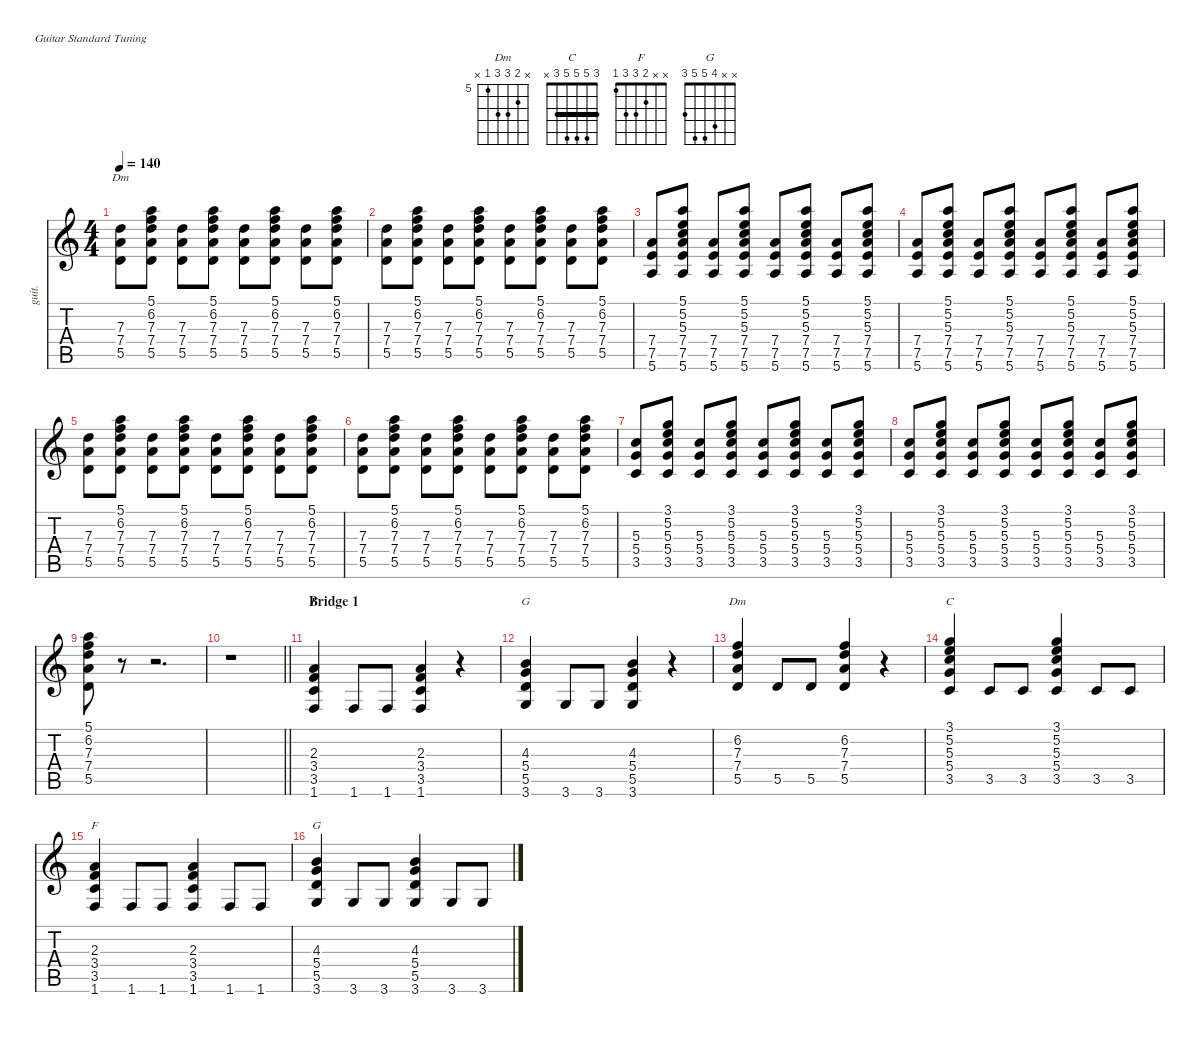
\defaultSystemsLayout 4
\hideDynamics
\bracketExtendMode nobrackets
\otherSystemsTrackNameOrientation horizontal
\track ("Guitar1-bu" "guit.") {instrument acousticguitarnylon}
\staff {score tabs}
\tuning (E4 B3 G3 D3 A2 E2)
\chord ("Dm" 5 6 7 7 5 x) {firstfret 5 showfingering false barre 5}
\chord ("C" 3 5 5 5 3 x) {showfingering false barre 3}
\chord ("F" x x 2 3 3 1) {showfingering false}
\chord ("G" x x 4 5 5 3) {showfingering false}
\chord ("Dm" x 6 7 7 5 x) {firstfret 5 showfingering false}
\ts (4 4)
\tempo 140
\clef g2
\ks aminor
(7.3 7.4 5.5).8{ch "Dm" dy f beam Down} (5.1 6.2 7.3 7.4 5.5).8{beam Down} (7.3 7.4 5.5).8{beam Down} (5.1 6.2 7.3 7.4 5.5).8{beam Down} (7.3 7.4 5.5).8{beam Down} (5.1 6.2 7.3 7.4 5.5).8{beam Down} (7.3 7.4 5.5).8{beam Down} (5.1 6.2 7.3 7.4 5.5).8{beam Down} |
(7.3 7.4 5.5).8{beam Down} (5.1 6.2 7.3 7.4 5.5).8{beam Down} (7.3 7.4 5.5).8{beam Down} (5.1 6.2 7.3 7.4 5.5).8{beam Down} (7.3 7.4 5.5).8{beam Down} (5.1 6.2 7.3 7.4 5.5).8{beam Down} (7.3 7.4 5.5).8{beam Down} (5.1 6.2 7.3 7.4 5.5).8{beam Down} |
(7.4 7.5 5.6).8{beam Up} (5.1 5.2 5.3 7.4 7.5 5.6).8{beam Up} (7.4 7.5 5.6).8{beam Up} (5.1 5.2 5.3 7.4 7.5 5.6).8{beam Up} (7.4 7.5 5.6).8{beam Up} (5.1 5.2 5.3 7.4 7.5 5.6).8{beam Up} (7.4 7.5 5.6).8{beam Up} (5.1 5.2 5.3 7.4 7.5 5.6).8{beam Up} |
(7.4 7.5 5.6).8{beam Up} (5.1 5.2 5.3 7.4 7.5 5.6).8{beam Up} (7.4 7.5 5.6).8{beam Up} (5.1 5.2 5.3 7.4 7.5 5.6).8{beam Up} (7.4 7.5 5.6).8{beam Up} (5.1 5.2 5.3 7.4 7.5 5.6).8{beam Up} (7.4 7.5 5.6).8{beam Up} (5.1 5.2 5.3 7.4 7.5 5.6).8{beam Up} |
(7.3 7.4 5.5).8{beam Down} (5.1 6.2 7.3 7.4 5.5).8{beam Down} (7.3 7.4 5.5).8{beam Down} (5.1 6.2 7.3 7.4 5.5).8{beam Down} (7.3 7.4 5.5).8{beam Down} (5.1 6.2 7.3 7.4 5.5).8{beam Down} (7.3 7.4 5.5).8{beam Down} (5.1 6.2 7.3 7.4 5.5).8{beam Down} |
(7.3 7.4 5.5).8{beam Down} (5.1 6.2 7.3 7.4 5.5).8{beam Down} (7.3 7.4 5.5).8{beam Down} (5.1 6.2 7.3 7.4 5.5).8{beam Down} (7.3 7.4 5.5).8{beam Down} (5.1 6.2 7.3 7.4 5.5).8{beam Down} (7.3 7.4 5.5).8{beam Down} (5.1 6.2 7.3 7.4 5.5).8{beam Down} |
(5.3 5.4 3.5).8{beam Up} (3.1 5.2 5.3 5.4 3.5).8{beam Up} (5.3 5.4 3.5).8{beam Up} (3.1 5.2 5.3 5.4 3.5).8{beam Up} (5.3 5.4 3.5).8{beam Up} (3.1 5.2 5.3 5.4 3.5).8{beam Up} (5.3 5.4 3.5).8{beam Up} (3.1 5.2 5.3 5.4 3.5).8{beam Up} |
(5.3 5.4 3.5).8{beam Up} (3.1 5.2 5.3 5.4 3.5).8{beam Up} (5.3 5.4 3.5).8{beam Up} (3.1 5.2 5.3 5.4 3.5).8{beam Up} (5.3 5.4 3.5).8{beam Up} (3.1 5.2 5.3 5.4 3.5).8{beam Up} (5.3 5.4 3.5).8{beam Up} (3.1 5.2 5.3 5.4 3.5).8{beam Up} |
(5.1 6.2 7.3 7.4 5.5).8{beam Down} r.8{beam Down} r.2{d beam Down} |
\barLineRight lightlight
r.1{beam Down} |
\section ("" "Bridge 1")
(2.3 3.4 3.5 1.6).4{ch "F" beam Up} 1.6.8{beam Up} 1.6.8{beam Up} (2.3 3.4 3.5 1.6).4{beam Up} r.4{beam Up} |
(4.3 5.4 5.5 3.6).4{ch "G" beam Up} 3.6.8{beam Up} 3.6.8{beam Up} (4.3 5.4 5.5 3.6).4{beam Up} r.4{beam Up} |
(6.2 7.3 7.4 5.5).4{ch "Dm" beam Up} 5.5.8{beam Up} 5.5.8{beam Up} (6.2 7.3 7.4 5.5).4{beam Up} r.4{beam Up} |
(3.1 5.2 5.3 5.4 3.5).4{ch "C" beam Up} 3.5.8{beam Up} 3.5.8{beam Up} (3.1 5.2 5.3 5.4 3.5).4{beam Up} 3.5.8{beam Up} 3.5.8{beam Up} |
(2.3 3.4 3.5 1.6).4{ch "F" beam Up} 1.6.8{beam Up} 1.6.8{beam Up} (2.3 3.4 3.5 1.6).4{beam Up} 1.6.8{beam Up} 1.6.8{beam Up} |
(4.3 5.4 5.5 3.6).4{ch "G" beam Up} 3.6.8{beam Up} 3.6.8{beam Up} (4.3 5.4 5.5 3.6).4{beam Up} 3.6.8{beam Up} 3.6.8{beam Up}
